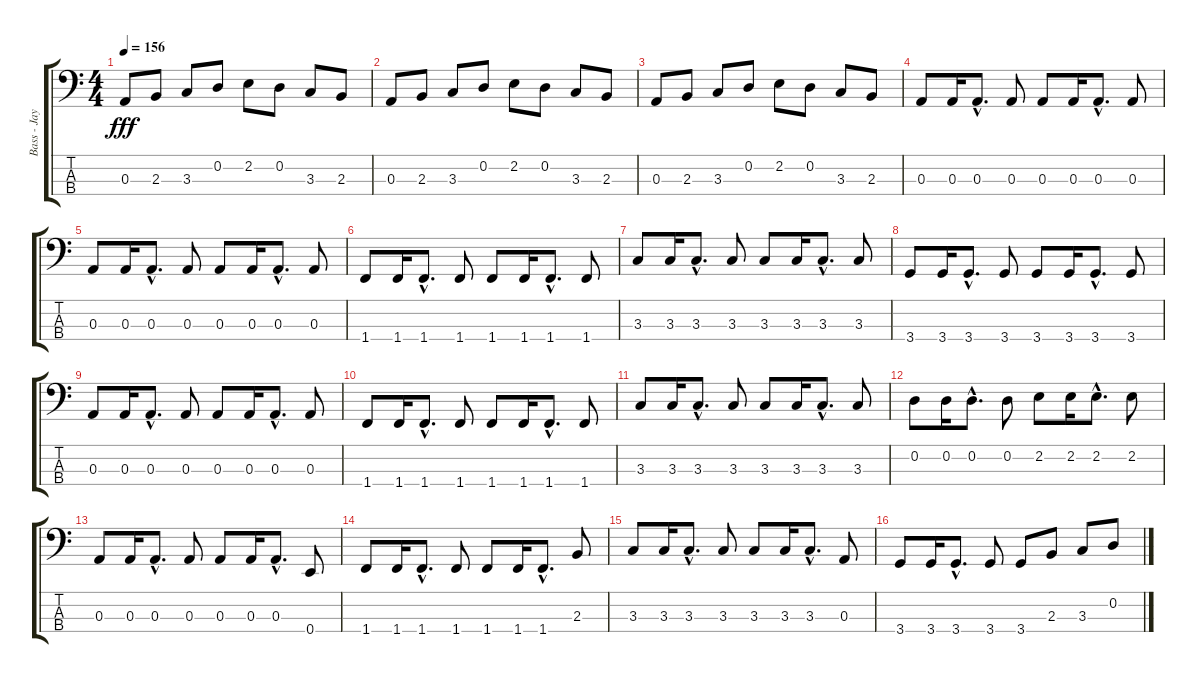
\track ("Bass - Jay Bentley" "Bass - Jay") {instrument electricbassfinger}
\staff {score tabs}
\tuning (G2 D2 A1 E1) {hide}
\ts (4 4)
\tempo 156
\clef f4
\ks c
0.3.8{dy fff instrument electricbassfinger} 2.3.8 3.3.8 0.2.8 2.2.8 0.2.8 3.3.8 2.3.8 |
0.3.8 2.3.8 3.3.8 0.2.8 2.2.8 0.2.8 3.3.8 2.3.8 |
0.3.8 2.3.8 3.3.8 0.2.8 2.2.8 0.2.8 3.3.8 2.3.8 |
0.3.8 0.3.16 0.3{hac}.8{d} 0.3.8 0.3.8 0.3.16 0.3{hac}.8{d} 0.3.8 |
0.3.8 0.3.16 0.3{hac}.8{d} 0.3.8 0.3.8 0.3.16 0.3{hac}.8{d} 0.3.8 |
1.4.8 1.4.16 1.4{hac}.8{d} 1.4.8 1.4.8 1.4.16 1.4{hac}.8{d} 1.4.8 |
3.3.8 3.3.16 3.3{hac}.8{d} 3.3.8 3.3.8 3.3.16 3.3{hac}.8{d} 3.3.8 |
3.4.8 3.4.16 3.4{hac}.8{d} 3.4.8 3.4.8 3.4.16 3.4{hac}.8{d} 3.4.8 |
0.3.8 0.3.16 0.3{hac}.8{d} 0.3.8 0.3.8 0.3.16 0.3{hac}.8{d} 0.3.8 |
1.4.8 1.4.16 1.4{hac}.8{d} 1.4.8 1.4.8 1.4.16 1.4{hac}.8{d} 1.4.8 |
3.3.8 3.3.16 3.3{hac}.8{d} 3.3.8 3.3.8 3.3.16 3.3{hac}.8{d} 3.3.8 |
0.2.8 0.2.16 0.2{hac}.8{d} 0.2.8 2.2.8 2.2.16 2.2{hac}.8{d} 2.2.8 |
0.3.8 0.3.16 0.3{hac}.8{d} 0.3.8 0.3.8 0.3.16 0.3{hac}.8{d} 0.4.8 |
1.4.8 1.4.16 1.4{hac}.8{d} 1.4.8 1.4.8 1.4.16 1.4{hac}.8{d} 2.3.8 |
3.3.8 3.3.16 3.3{hac}.8{d} 3.3.8 3.3.8 3.3.16 3.3{hac}.8{d} 0.3.8 |
3.4.8 3.4.16 3.4{hac}.8{d} 3.4.8 3.4.8 2.3.8 3.3.8 0.2.8
